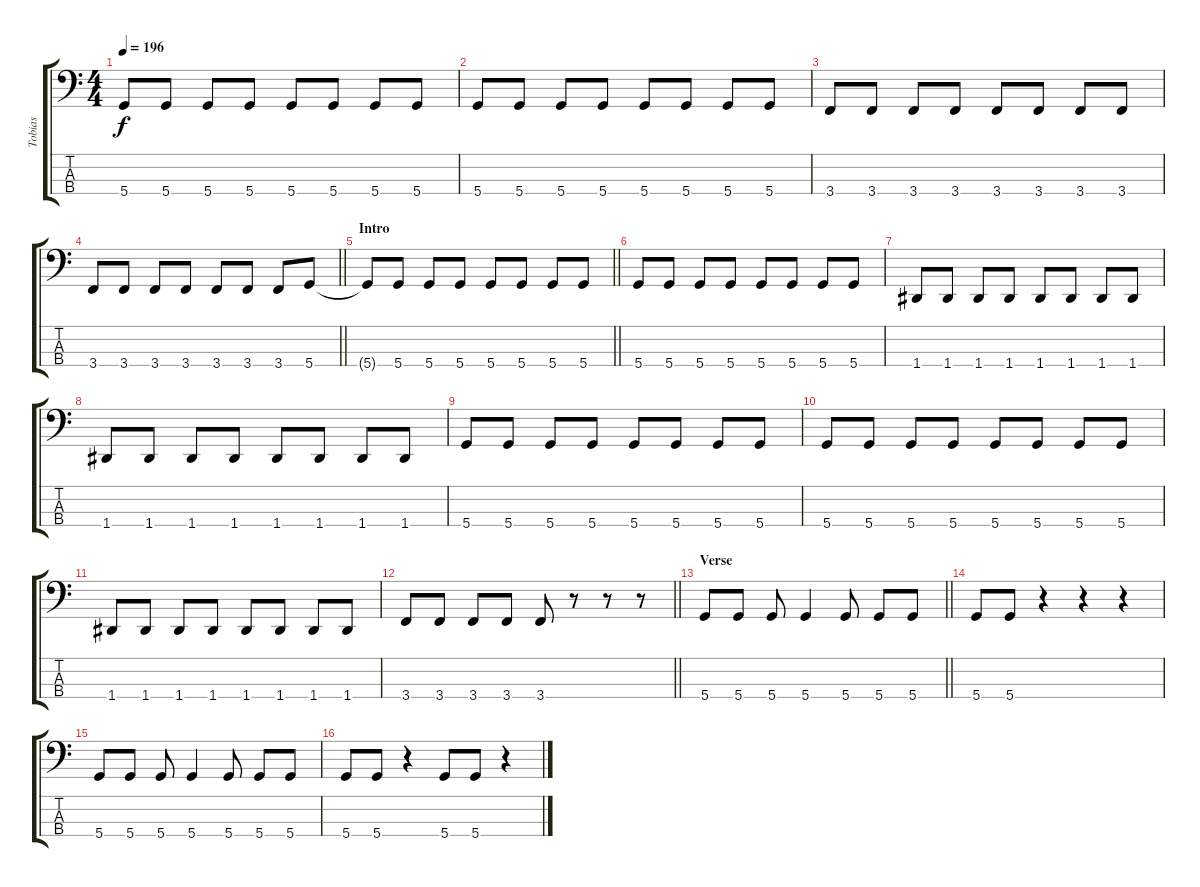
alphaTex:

\track ("Tobias" "Tobias") {instrument electricbasspick}
\staff {score tabs}
\tuning (G2 D2 A1 D1) {hide}
\ts (4 4)
\tempo 196
\clef f4
\ks c
5.4.8{dy f} 5.4.8 5.4.8 5.4.8 5.4.8 5.4.8 5.4.8 5.4.8 |
5.4.8 5.4.8 5.4.8 5.4.8 5.4.8 5.4.8 5.4.8 5.4.8 |
3.4.8 3.4.8 3.4.8 3.4.8 3.4.8 3.4.8 3.4.8 3.4.8 |
\barLineRight lightlight
3.4.8 3.4.8 3.4.8 3.4.8 3.4.8 3.4.8 3.4.8 5.4.8 |
\section ("" "Intro")
\barLineRight lightlight
5.4{t}.8 5.4.8 5.4.8 5.4.8 5.4.8 5.4.8 5.4.8 5.4.8 |
5.4.8 5.4.8 5.4.8 5.4.8 5.4.8 5.4.8 5.4.8 5.4.8 |
1.4.8 1.4.8 1.4.8 1.4.8 1.4.8 1.4.8 1.4.8 1.4.8 |
1.4.8 1.4.8 1.4.8 1.4.8 1.4.8 1.4.8 1.4.8 1.4.8 |
5.4.8 5.4.8 5.4.8 5.4.8 5.4.8 5.4.8 5.4.8 5.4.8 |
5.4.8 5.4.8 5.4.8 5.4.8 5.4.8 5.4.8 5.4.8 5.4.8 |
1.4.8 1.4.8 1.4.8 1.4.8 1.4.8 1.4.8 1.4.8 1.4.8 |
\barLineRight lightlight
3.4.8 3.4.8 3.4.8 3.4.8 3.4.8 r.8 r.8 r.8 |
\section ("" "Verse")
\barLineRight lightlight
5.4.8 5.4.8 5.4.8 5.4.4 5.4.8 5.4.8 5.4.8 |
5.4.8 5.4.8 r.4 r.4 r.4 |
5.4.8 5.4.8 5.4.8 5.4.4 5.4.8 5.4.8 5.4.8 |
5.4.8 5.4.8 r.4 5.4.8 5.4.8 r.4
